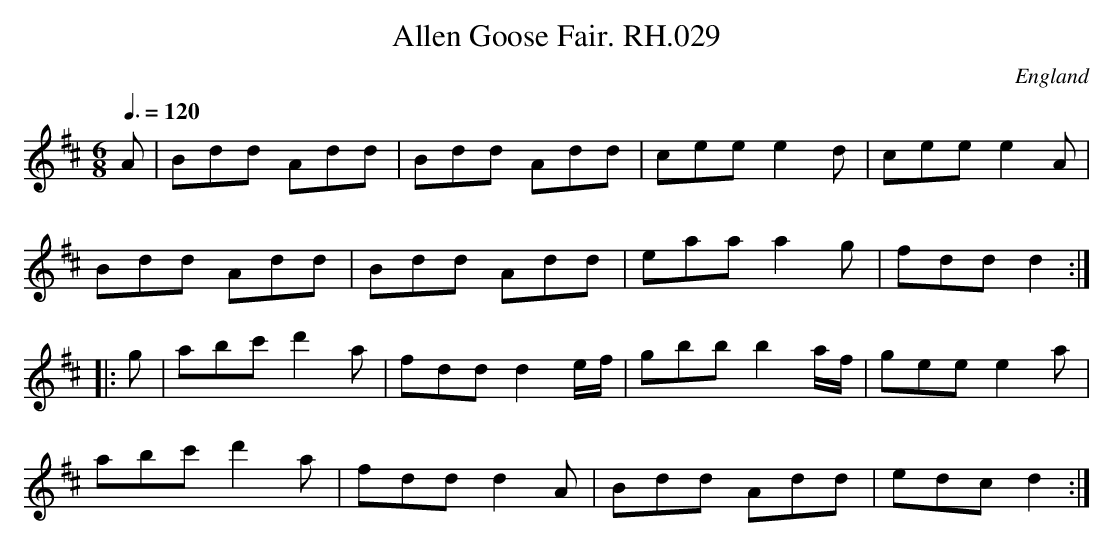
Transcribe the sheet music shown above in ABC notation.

X:1
T:Allen Goose Fair. RH.029
O:England
M:6/8
L:1/8
Q:3/8=120
K:D major
A|Bdd Add|Bdd Add|cee e2d|cee e2A|!
Bdd Add|Bdd Add|eaa a2g|fdd d2:|!
|:g|abc' d'2a|fdd d2e/f/|gbb b2a/f/|gee e2a|!
abc' d'2a|fdd d2A|Bdd Add|edc d2:|
